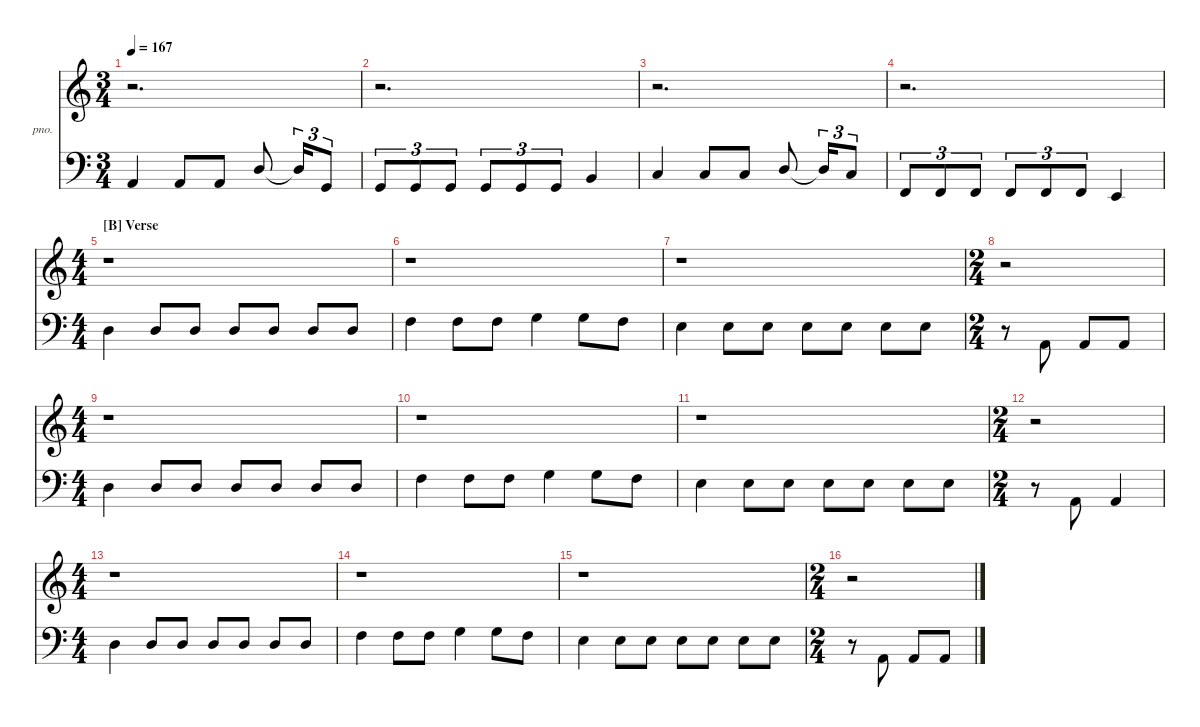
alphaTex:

\hideDynamics
\bracketExtendMode nobrackets
\firstSystemTrackNameOrientation horizontal
\otherSystemsTrackNameOrientation horizontal
\track ("Ba_MODO" "pno.") {mute instrument acousticgrandpiano}
\staff {score}
\tuning (E4 B3 G3 D3 A2 E2)
\ts (3 4)
\tempo 167
\clef g2
\ks aminor
r.2{d dy mf beam Down} |
r.2{d beam Down} |
r.2{d beam Down} |
r.2{d beam Down} |
\ts (4 4)
\section ("B" "Verse")
r.1{beam Down} |
r.1{beam Down} |
r.1{beam Down} |
\ts (2 4)
r.2{beam Down} |
\ts (4 4)
r.1{beam Down} |
r.1{beam Down} |
r.1{beam Down} |
\ts (2 4)
r.2{beam Down} |
\ts (4 4)
r.1{beam Down} |
r.1{beam Down} |
r.1{beam Down} |
\ts (2 4)
r.2{beam Down}
\staff {score}
\tuning (G2 D2 A1 E1 B0)
\clef f4
\ottava regular
\simile none
\ks aminor
2.1.4{dy fff beam Up} 2.1.8{beam Up} 2.1.8{dy f beam Up} 7.1.8{dy fff beam Up} 7.1{t}.16{tu (3 2) beam Up} 5.2.8{tu (3 2) dy f beam Up} |
5.2.8{tu (3 2) dy fff beam Up} 5.2.8{tu (3 2) dy f beam Up} 5.2.8{tu (3 2) dy ff beam Up} 5.2.8{tu (3 2) dy fff beam Up} 5.2.8{tu (3 2) dy f beam Up} 5.2.8{tu (3 2) dy ff beam Up} 4.1.4{dy fff beam Up} |
5.1.4{beam Up} 5.1.8{beam Up} 5.1.8{dy f beam Up} 7.1.8{dy fff beam Up} 7.1{t}.16{tu (3 2) beam Up} 5.1.8{tu (3 2) dy ff beam Up} |
3.2.8{tu (3 2) dy fff beam Up} 3.2.8{tu (3 2) dy ff beam Up} 3.2.8{tu (3 2) beam Up} 3.2.8{tu (3 2) dy fff beam Up} 3.2.8{tu (3 2) dy f beam Up} 3.2.8{tu (3 2) dy ff beam Up} 2.2.4{dy fff beam Up} |
7.1.4{beam Down} 7.1.8{dy ff beam Up} 7.1.8{dy mf beam Up} 7.1.8{dy ff beam Up} 7.1.8{dy mf beam Up} 7.1.8{dy ff beam Up} 7.1.8{dy mf beam Up} |
10.1.4{dy fff beam Down} 10.1.8{dy f beam Down} 10.1.8{dy ff beam Down} 12.1.4{dy fff beam Down} 12.1.8{dy f beam Down} 10.1.8{dy ff beam Down} |
9.1.4{dy fff beam Down} 9.1.8{dy ff beam Down} 9.1.8{dy mf beam Down} 9.1.8{dy ff beam Down} 9.1.8{dy f beam Down} 9.1.8{dy ff beam Down} 9.1.8{dy mf beam Down} |
r.8{beam Down} 2.1.8{dy f beam Up} 2.1.8{dy ff beam Up} 2.1.8{dy mf beam Up} |
7.1.4{dy fff beam Down} 7.1.8{dy ff beam Up} 7.1.8{dy f beam Up} 7.1.8{dy ff beam Up} 7.1.8{dy mf beam Up} 7.1.8{dy ff beam Up} 7.1.8{dy mf beam Up} |
10.1.4{dy fff beam Down} 10.1.8{dy f beam Down} 10.1.8{dy ff beam Down} 12.1.4{dy fff beam Down} 12.1.8{dy f beam Down} 10.1.8{beam Down} |
9.1.4{dy fff beam Down} 9.1.8{dy ff beam Down} 9.1.8{dy mf beam Down} 9.1.8{dy ff beam Down} 9.1.8{dy mf beam Down} 9.1.8{dy ff beam Down} 9.1.8{dy f beam Down} |
r.8{beam Down} 2.1.8{dy ff beam Up} 2.1.4{dy fff beam Up} |
7.1.4{beam Down} 7.1.8{dy ff beam Up} 7.1.8{dy mf beam Up} 7.1.8{dy ff beam Up} 7.1.8{dy mf beam Up} 7.1.8{dy ff beam Up} 7.1.8{dy mf beam Up} |
10.1.4{dy fff beam Down} 10.1.8{dy f beam Down} 10.1.8{beam Down} 12.1.4{dy fff beam Down} 12.1.8{dy f beam Down} 10.1.8{dy ff beam Down} |
9.1.4{dy fff beam Down} 9.1.8{dy f beam Down} 9.1.8{dy mf beam Down} 9.1.8{dy ff beam Down} 9.1.8{dy mf beam Down} 9.1.8{dy ff beam Down} 9.1.8{dy mf beam Down} |
r.8{beam Down} 2.1.8{dy f beam Up} 2.1.8{dy ff beam Up} 2.1.8{dy f beam Up}
